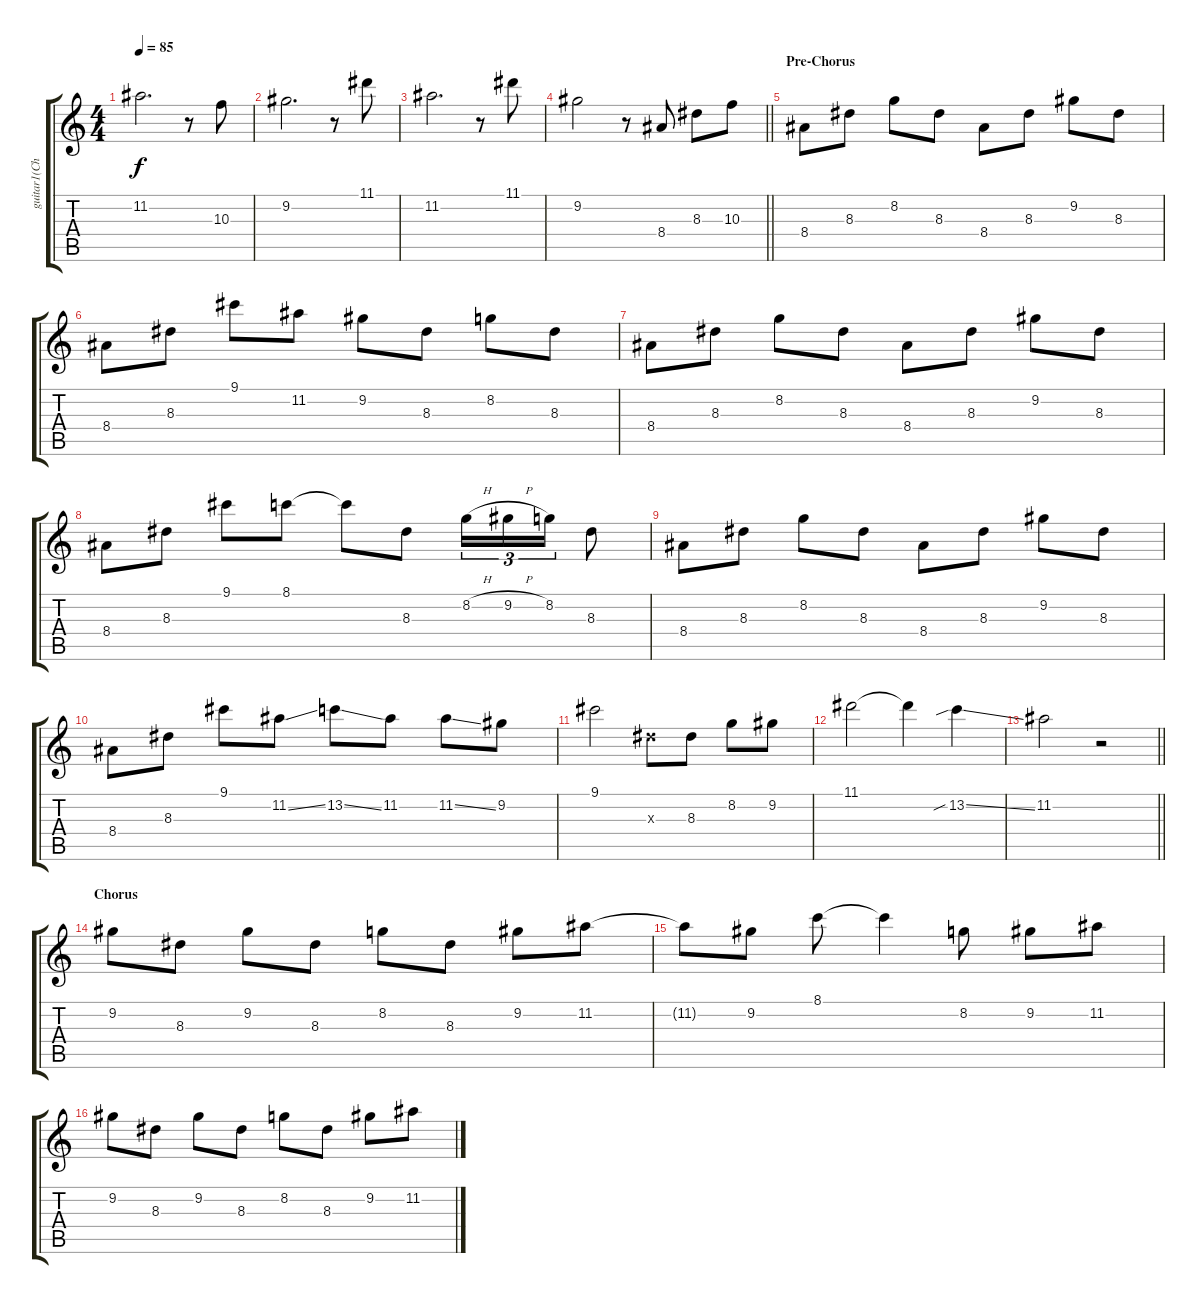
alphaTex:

\track ("guitar1(Chorus Effect)" "guitar1(Ch") {instrument acousticguitarsteel}
\staff {score tabs}
\tuning (E4 B3 G3 D3 A2 E2) {hide}
\ts (4 4)
\tempo 85
\clef g2
\ks c
11.2.2{d dy f} r.8 10.3.8 |
9.2.2{d} r.8 11.1.8 |
11.2.2{d} r.8 11.1.8 |
\barLineRight lightlight
9.2.2 r.8 8.4.8 8.3.8 10.3.8 |
\section ("" "Pre-Chorus")
8.4.8 8.3.8 8.2.8 8.3.8 8.4.8 8.3.8 9.2.8 8.3.8 |
8.4.8 8.3.8 9.1.8 11.2.8 9.2.8 8.3.8 8.2.8 8.3.8 |
8.4.8 8.3.8 8.2.8 8.3.8 8.4.8 8.3.8 9.2.8 8.3.8 |
8.4.8 8.3.8 9.1.8 8.1.8 8.1{t}.8 8.3.8 8.2{h}.16{tu (3 2)} 9.2{h}.16{tu (3 2)} 8.2.16{tu (3 2)} 8.3.8 |
8.4.8 8.3.8 8.2.8 8.3.8 8.4.8 8.3.8 9.2.8 8.3.8 |
8.4.8 8.3.8 9.1.8 11.2{ss}.8 13.2{ss}.8 11.2.8 11.2{ss}.8 9.2.8 |
9.1.2 8.3{x}.8 8.3.8 8.2.8 9.2.8 |
11.1.2 11.1{t}.4 13.2{sib ss}.4 |
\barLineRight lightlight
11.2.2 r.2 |
\section ("" "Chorus")
9.2.8 8.3.8 9.2.8 8.3.8 8.2.8 8.3.8 9.2.8 11.2.8 |
11.2{t}.8 9.2.8 8.1.8 8.1{t}.4 8.2.8 9.2.8 11.2.8 |
9.2.8 8.3.8 9.2.8 8.3.8 8.2.8 8.3.8 9.2.8 11.2.8
